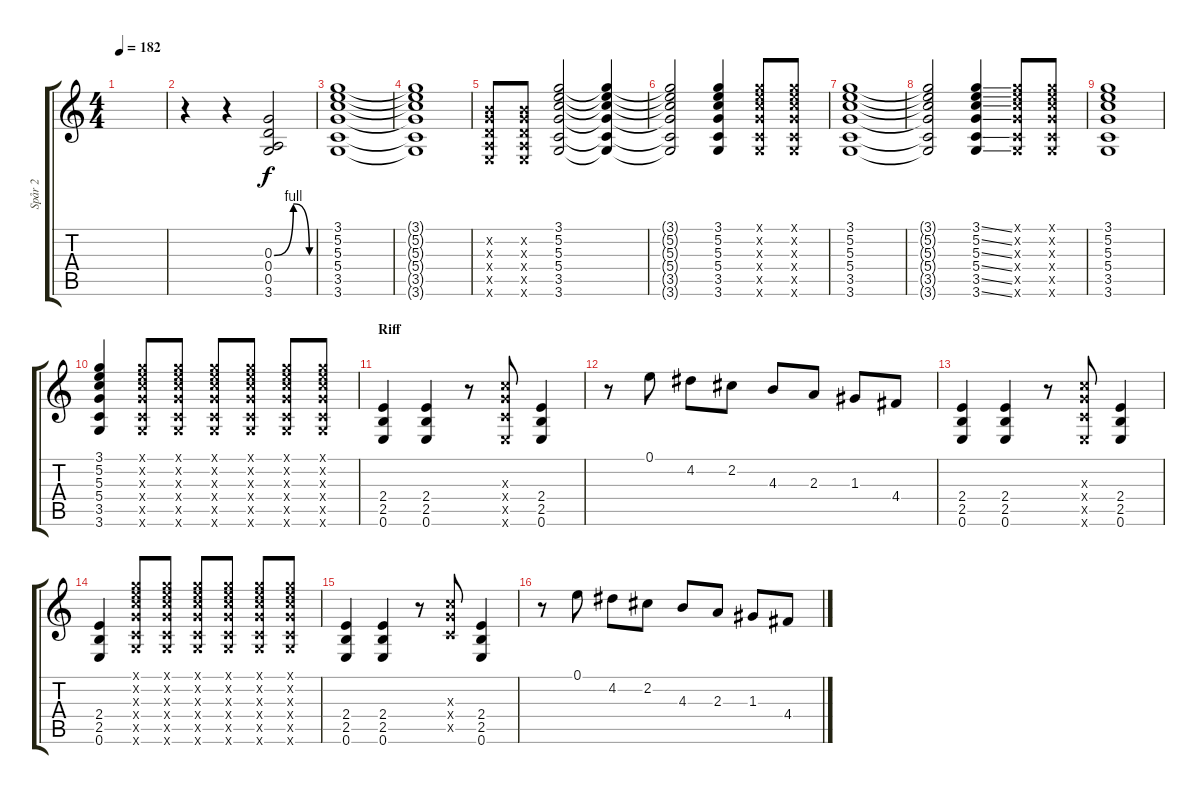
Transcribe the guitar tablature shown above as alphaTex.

\track ("Spår 2" "Spår 2") {instrument distortionguitar}
\staff {score tabs}
\tuning (E4 B3 G3 D3 A2 E2) {hide}
\ts (4 4)
\tempo 182
\clef g2
\ks c
|
r.4 r.4 (0.3{be (custom 0 0 30 4 55 0 60 0)} 0.4 0.5 3.6).2 |
(3.1 5.2 5.3 5.4 3.5 3.6).1 |
(3.1{t} 5.2{t} 5.3{t} 5.4{t} 3.5{t} 3.6{t}).1 |
(0.2{x} 0.3{x} 0.4{x} 0.5{x} 0.6{x}).8 (0.2{x} 0.3{x} 0.4{x} 0.5{x} 0.6{x}).8 (3.1 5.2 5.3 5.4 3.5 3.6).2 (3.1{t} 5.2{t} 5.3{t} 5.4{t} 3.5{t} 3.6{t}).4 |
(3.1{t} 5.2{t} 5.3{t} 5.4{t} 3.5{t} 3.6{t}).2 (3.1 5.2 5.3 5.4 3.5 3.6).4 (3.1{x} 5.2{x} 5.3{x} 5.4{x} 3.5{x} 3.6{x}).8 (3.1{x} 5.2{x} 5.3{x} 5.4{x} 3.5{x} 3.6{x}).8 |
(3.1 5.2 5.3 5.4 3.5 3.6).1 |
(3.1{t} 5.2{t} 5.3{t} 5.4{t} 3.5{t} 3.6{t}).2 (3.1{ss} 5.2{ss} 5.3{ss} 5.4{ss} 3.5{ss} 3.6{ss}).4 (3.1{x} 5.2{x} 5.3{x} 5.4{x} 3.5{x} 3.6{x}).8 (3.1{x} 5.2{x} 5.3{x} 5.4{x} 3.5{x} 3.6{x}).8 |
(3.1 5.2 5.3 5.4 3.5 3.6).1 |
(3.1 5.2 5.3 5.4 3.5 3.6).4 (3.1{x} 5.2{x} 5.3{x} 5.4{x} 3.5{x} 3.6{x}).8 (3.1{x} 5.2{x} 5.3{x} 5.4{x} 3.5{x} 3.6{x}).8 (3.1{x} 5.2{x} 5.3{x} 5.4{x} 3.5{x} 3.6{x}).8 (3.1{x} 5.2{x} 5.3{x} 5.4{x} 3.5{x} 3.6{x}).8 (3.1{x} 5.2{x} 5.3{x} 5.4{x} 3.5{x} 3.6{x}).8 (3.1{x} 5.2{x} 5.3{x} 5.4{x} 3.5{x} 3.6{x}).8 |
\section ("" "Riff")
(2.4 2.5 0.6).4 (2.4 2.5 0.6).4 r.8 (5.3{x} 5.4{x} 3.5{x} 0.6{x}).8 (2.4 2.5 0.6).4 |
r.8 0.1.8 4.2.8 2.2.8 4.3.8 2.3.8 1.3.8 4.4.8 |
(2.4 2.5 0.6).4 (2.4 2.5 0.6).4 r.8 (5.3{x} 5.4{x} 3.5{x} 0.6{x}).8 (2.4 2.5 0.6).4 |
(2.4 2.5 0.6).4 (3.1{x} 5.2{x} 5.3{x} 5.4{x} 3.5{x} 3.6{x}).8 (3.1{x} 5.2{x} 5.3{x} 5.4{x} 3.5{x} 3.6{x}).8 (3.1{x} 5.2{x} 5.3{x} 5.4{x} 3.5{x} 3.6{x}).8 (3.1{x} 5.2{x} 5.3{x} 5.4{x} 3.5{x} 3.6{x}).8 (3.1{x} 5.2{x} 5.3{x} 5.4{x} 3.5{x} 3.6{x}).8 (3.1{x} 5.2{x} 5.3{x} 5.4{x} 3.5{x} 3.6{x}).8 |
(2.4 2.5 0.6).4 (2.4 2.5 0.6).4 r.8 (5.3{x} 5.4{x} 3.5{x}).8 (2.4 2.5 0.6).4 |
r.8 0.1.8 4.2.8 2.2.8 4.3.8 2.3.8 1.3.8 4.4.8
